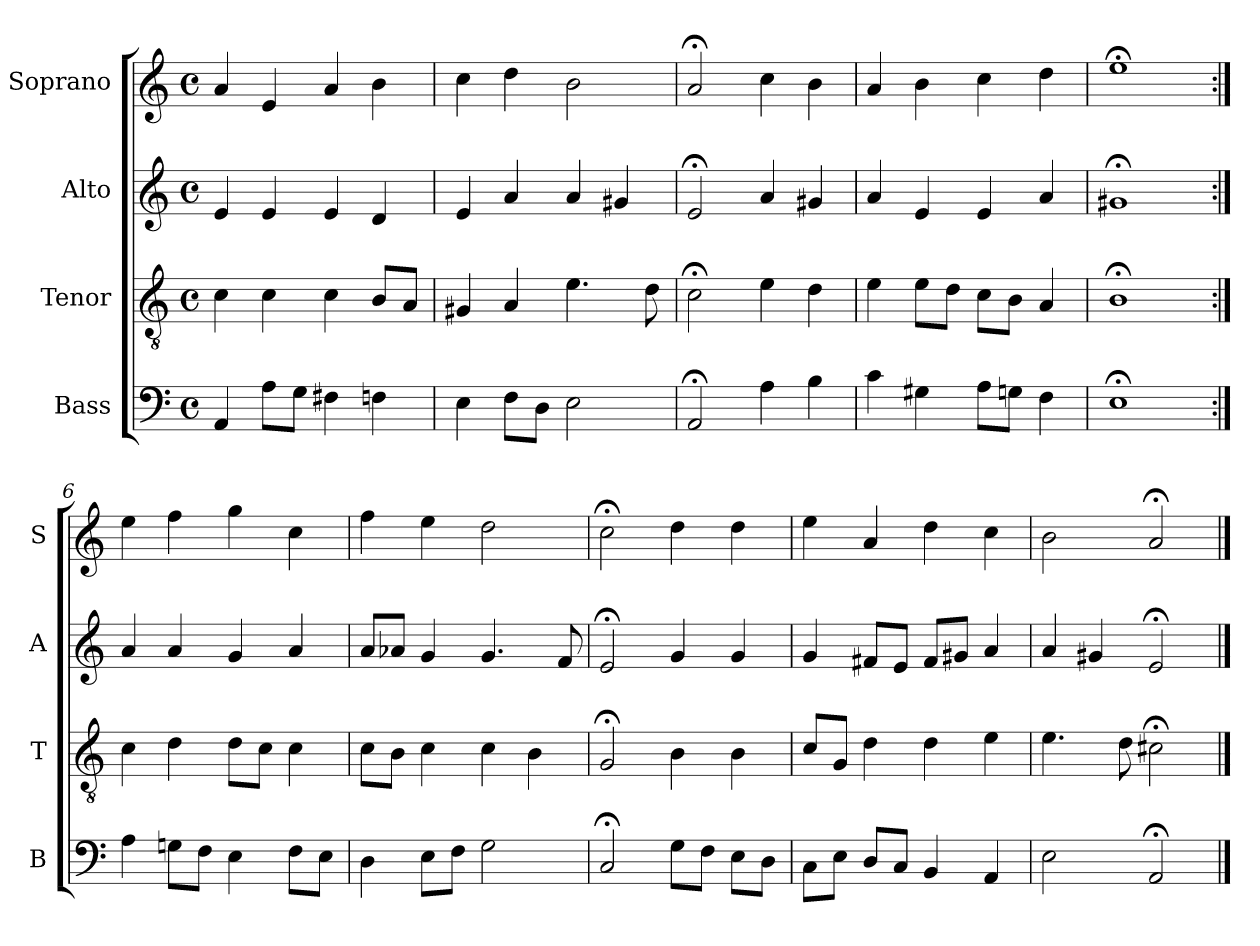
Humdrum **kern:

**kern	**kern	**kern	**kern
*part4	*part3	*part2	*part1
*staff4	*staff3	*staff2	*staff1
*I"Bass	*I"Tenor	*I"Alto	*I"Soprano
*I'B	*I'T	*I'A	*I'S
*clefF4	*clefGv2	*clefG2	*clefG2
*k[]	*k[]	*k[]	*k[]
*a:	*a:	*a:	*a:
*M4/4	*M4/4	*M4/4	*M4/4
*met(c)	*met(c)	*met(c)	*met(c)
*MM100	*MM100	*MM100	*MM100
=1	=1	=1	=1
4AA	4c	4e	4a
8AL	4c	4e	4e
8GJ	.	.	.
4F#X	4c	4e	4a
4Fn	8BL	4d	4b
.	8AJ	.	.
=2	=2	=2	=2
4E	4G#X	4e	4cc
8FL	4A	4a	4dd
8DJ	.	.	.
2E	4.e	4a	2b
.	.	4g#X	.
.	8d	.	.
=3	=3	=3	=3
2AA;<	2c;<	2e;<	2a;<
4A	4e	4a	4cc
4B	4d	4g#X	4b
=4	=4	=4	=4
4c	4e	4a	4a
4G#X	8eL	4e	4b
.	8dJ	.	.
8AL	8cL	4e	4cc
8GnJ	8BJ	.	.
4F	4A	4a	4dd
=5	=5	=5	=5
1E;<	1B;<	1g#X;<	1ee;<
=6:|!	=6:|!	=6:|!	=6:|!
4A	4c	4a	4ee
8GnL	4d	4a	4ff
8FJ	.	.	.
4E	8dL	4g	4gg
.	8cJ	.	.
8FL	4c	4a	4cc
8EJ	.	.	.
=7	=7	=7	=7
4D	8cL	8aL	4ff
.	8BJ	8a-XJ	.
8EL	4c	4g	4ee
8FJ	.	.	.
2G	4c	4.g	2dd
.	4B	.	.
.	.	8f	.
=8	=8	=8	=8
2C;<	2G;<	2e;<	2cc;<
8GL	4B	4g	4dd
8FJ	.	.	.
8EL	4B	4g	4dd
8DJ	.	.	.
=9	=9	=9	=9
8CL	8cL	4g	4ee
8EJ	8GJ	.	.
8DL	4d	8f#XL	4a
8CJ	.	8eJ	.
4BB	4d	8f#L	4dd
.	.	8g#XJ	.
4AA	4e	4a	4cc
=10	=10	=10	=10
2E	4.e	4a	2b
.	.	4g#X	.
.	8d	.	.
2AA;<	2c#X;<	2e;<	2a;<
==	==	==	==
*-	*-	*-	*-
